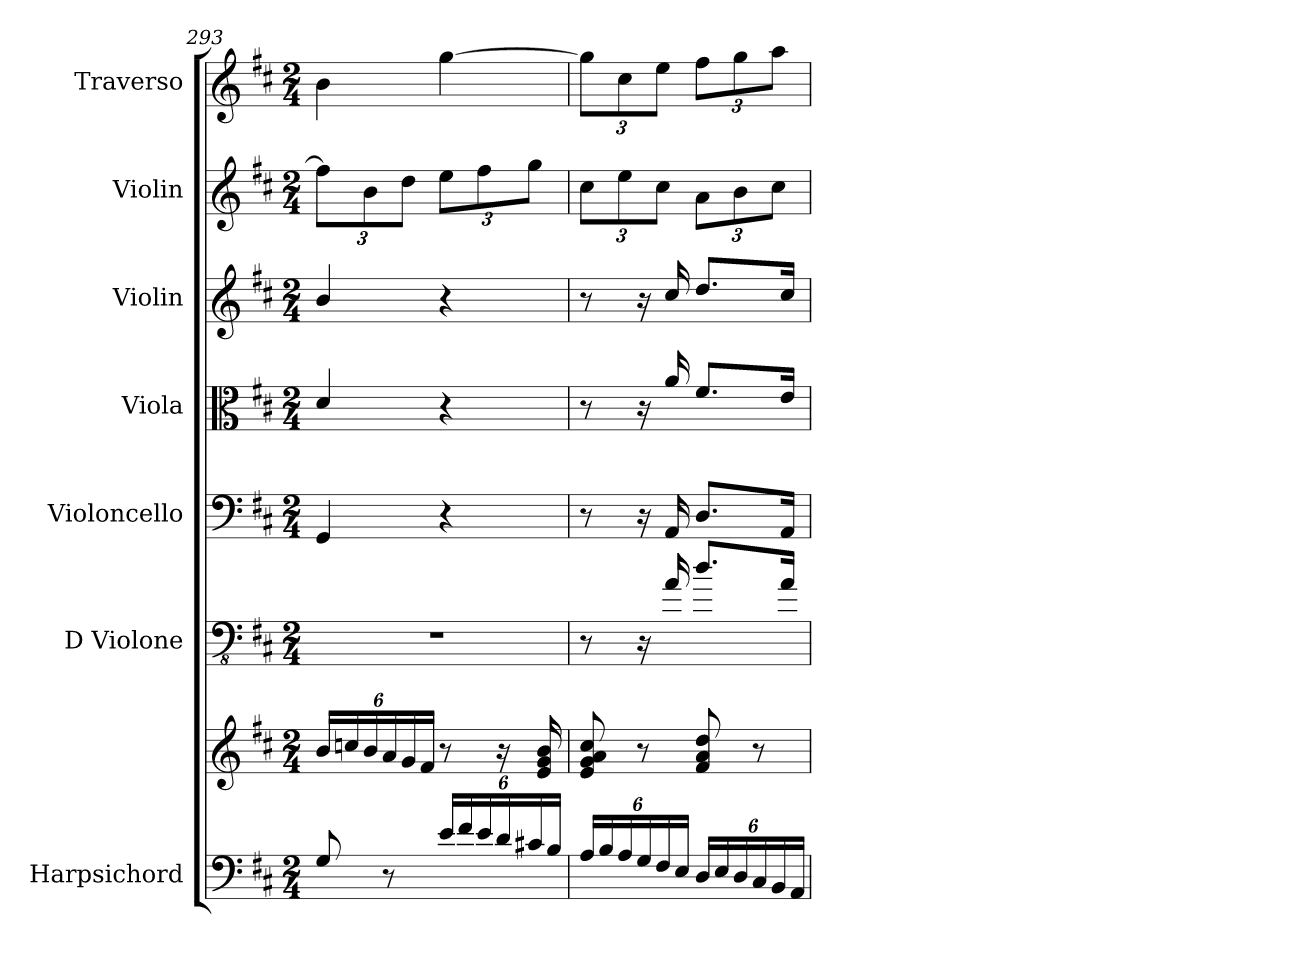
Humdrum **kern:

**kern	**kern	**kern	**kern	**kern	**kern	**kern	**kern
*part7	*part7	*part6	*part5	*part4	*part3	*part2	*part1
*staff8	*staff7	*staff6	*staff5	*staff4	*staff3	*staff2	*staff1
*I"Harpsichord	*	*I"D Violone	*I"Violoncello	*I"Viola	*I"Violin	*I"Violin	*I"Traverso
*I'Hch.	*	*I'D Vne.	*I'Vc.	*I'Vla.	*I'Vln.	*I'Vln.	*I'Trv.
!!LO:PB:g=z
*clefF4	*clefG2	*clefFv4	*clefF4	*clefC3	*clefG2	*clefG2	*clefG2
*	*	*ITrd7c12	*	*	*	*	*
*k[f#c#]	*k[f#c#]	*k[f#c#]	*k[f#c#]	*k[f#c#]	*k[f#c#]	*k[f#c#]	*k[f#c#]
*M2/4	*M2/4	*M2/4	*M2/4	*M2/4	*M2/4	*M2/4	*M2/4
*	*Xbrackettup	*	*	*	*	*Xbrackettup	*
=293	=293	=293	=293	=293	=293	=293	=293
8G/	24b/LL	2r	4GG/	4d/	4b/	12ff#\L]	4b\
.	24ccn/	.	.	.	.	.	.
.	24b/	.	.	.	.	12b\	.
8r	24a/	.	.	.	.	.	.
.	24g/	.	.	.	.	12dd\J	.
.	24f#/JJ	.	.	.	.	.	.
*Xbrackettup	*	*	*	*	*	*	*
24e/LL	8r	.	4r	4r	4r	12ee\L	[4gg\
24f#/	.	.	.	.	.	.	.
24e/	.	.	.	.	.	12ff#\	.
24d/	16r	.	.	.	.	.	.
24c#X/	.	.	.	.	.	12gg\J	.
.	16e/ 16g/ 16b/	.	.	.	.	.	.
24B/JJ	.	.	.	.	.	.	.
=294	=294	=294	=294	=294	=294	=294	=294
*	*	*	*	*	*	*	*Xbrackettup
24A/LL	8e/ 8g/ 8a/ 8cc#/	8r	8r	8r	8r	12cc#\L	12gg\L]
24B/	.	.	.	.	.	.	.
24A/	.	.	.	.	.	12ee\	12cc#\
24G/	8r	16r	16r	16r	16r	.	.
24F#/	.	.	.	.	.	12cc#\J	12ee\J
.	.	16AA/	16AA/	16a/	16cc#/	.	.
24E/JJ	.	.	.	.	.	.	.
24D/LL	8f#/ 8a/ 8dd/	8.D/L	8.D/L	8.f#/L	8.dd/L	12a\L	12ff#\L
24E/	.	.	.	.	.	.	.
24D/	.	.	.	.	.	12b\	12gg\
24C#/	8r	.	.	.	.	.	.
24BB/	.	.	.	.	.	12cc#\J	12aa\J
.	.	16AA/Jk	16AA/Jk	16e/Jk	16cc#/Jk	.	.
24AA/JJ	.	.	.	.	.	.	.
=	=	=	=	=	=	=	=
*-	*-	*-	*-	*-	*-	*-	*-
